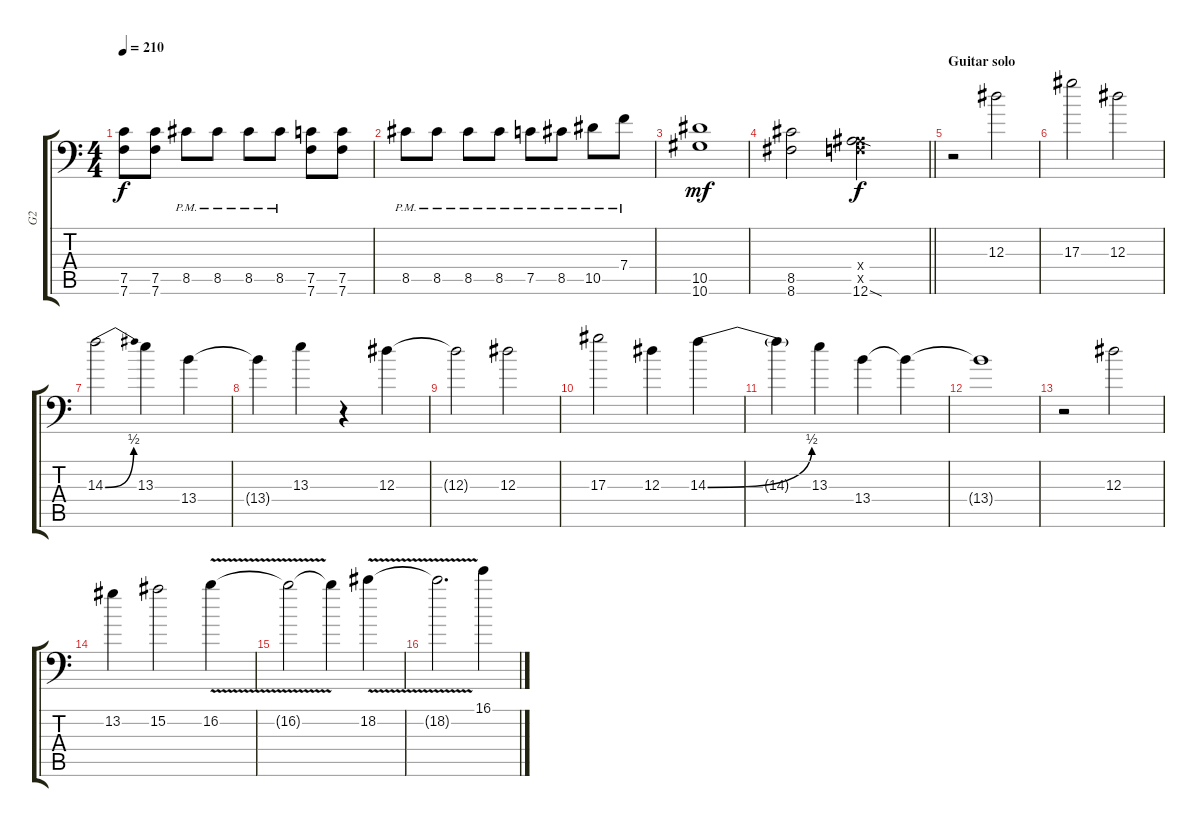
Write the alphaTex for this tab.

\track ("G2" "G2") {solo instrument distortionguitar}
\staff {score tabs}
\tuning (C4 G3 Eb3 Bb2 F2 Bb1) {hide}
\ts (4 4)
\tempo 210
\clef f4
\ks c
(7.5 7.6).8{dy f} (7.5 7.6).8 8.5{pm}.8 8.5{pm}.8 8.5{pm}.8 8.5{pm}.8 (7.5 7.6).8 (7.5 7.6).8 |
8.5{pm}.8 8.5{pm}.8 8.5{pm}.8 8.5{pm}.8 7.5{pm}.8 8.5{pm}.8 10.5{pm}.8 7.4{pm}.8 |
(10.5 10.6).1{dy mf} |
\barLineRight lightlight
(8.5 8.6).2 (0.4{x} 0.5{x} 12.6{sod}).2{dy f} |
\section ("" "Guitar solo ")
r.2 12.3.2 |
17.3.2 12.3.2 |
14.3{be (bend 0 0 60 2)}.2 13.3.4 13.4.4 |
13.4{t}.4 13.3.4 r.4 12.3.4 |
12.3{t}.2 12.3.2 |
17.3.2 12.3.4 14.3{be (bend 0 0 60 2)}.4 |
14.3{t}.4 13.3.4 13.4.4 13.4{t}.4 |
13.4{t}.1 |
r.2 12.3.2 |
13.2.4 15.2.2 16.2{v}.4 |
16.2{t}.2 16.2{t}.4 18.2{v}.4 |
18.2{t}.2{d} 16.1.4
